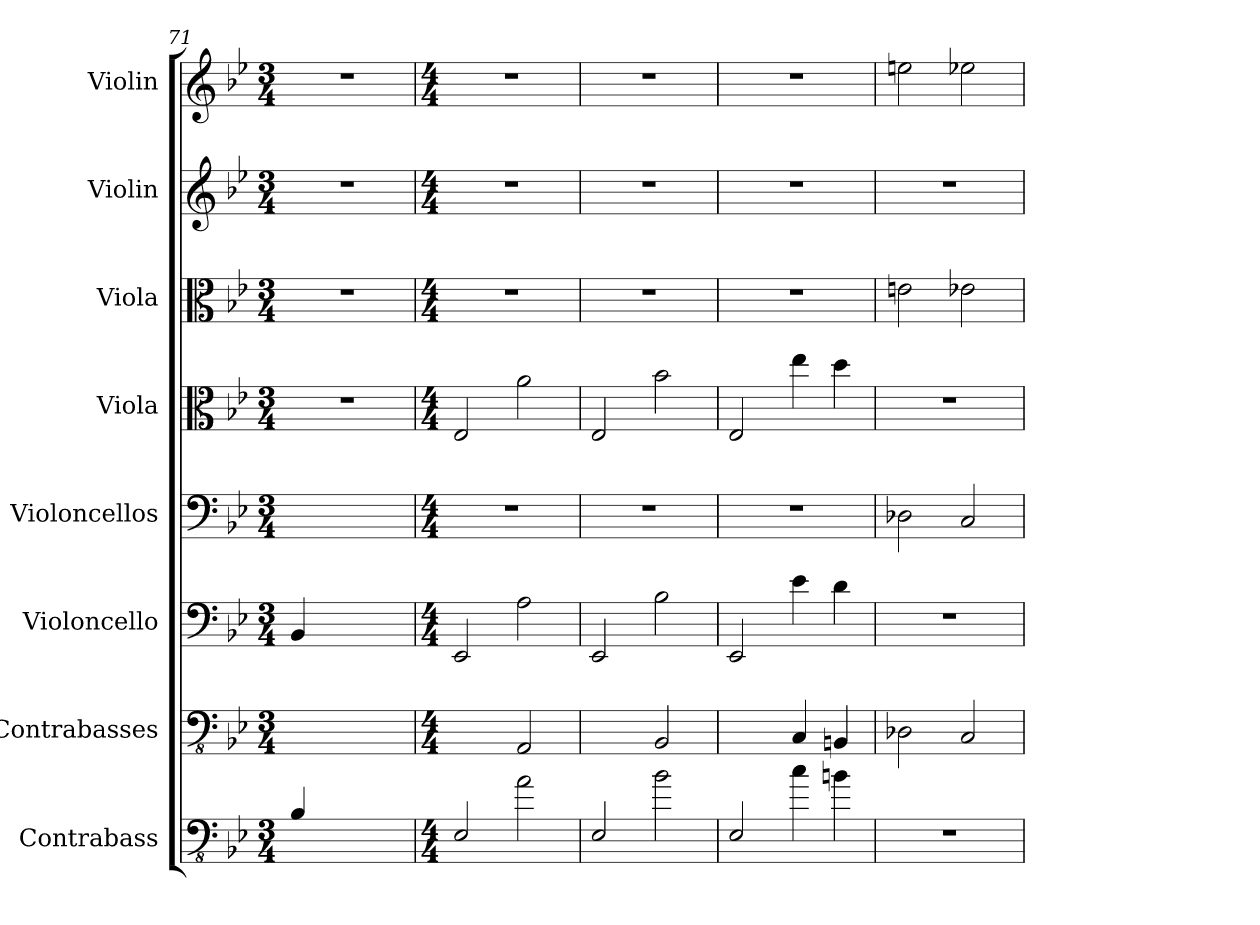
**kern	**kern	**kern	**kern	**kern	**kern	**kern	**kern
*part8	*part7	*part6	*part5	*part4	*part3	*part2	*part1
*staff8	*staff7	*staff6	*staff5	*staff4	*staff3	*staff2	*staff1
*I"Contrabass	*I"Contrabasses	*I"Violoncello	*I"Violoncellos	*I"Viola	*I"Viola	*I"Violin	*I"Violin
*I'Cb.	*I'Cbs.	*I'Vc.	*I'Vcs.	*I'Vla.	*I'Vla.	*I'Vln.	*I'Vln.
*clefFv4	*clefFv4	*clefF4	*clefF4	*clefC3	*clefC3	*clefG2	*clefG2
*ITrd7c12	*	*	*	*	*	*	*
*k[b-e-]	*k[b-e-]	*k[b-e-]	*k[b-e-]	*k[b-e-]	*k[b-e-]	*k[b-e-]	*k[b-e-]
*M3/4	*M3/4	*M3/4	*M3/4	*M3/4	*M3/4	*M3/4	*M3/4
=71	=71	=71	=71	=71	=71	=71	=71
4BBB-/	2.ryy	4BB-/	2.ryy	2.r	2.r	2.r	2.r
4ryy	.	4ryy	.	.	.	.	.
4ryy	.	4ryy	.	.	.	.	.
!!LO:PB:g=z
=72	=72	=72	=72	=72	=72	=72	=72
*M4/4	*M4/4	*M4/4	*M4/4	*M4/4	*M4/4	*M4/4	*M4/4
2EEE-/	2ryy	2EE-/	1r	2E-/	1r	1r	1r
2AA\	2AAA/	2A\	.	2a\	.	.	.
=73	=73	=73	=73	=73	=73	=73	=73
2EEE-/	2ryy	2EE-/	1r	2E-/	1r	1r	1r
2BB-\	2BBB-/	2B-\	.	2b-\	.	.	.
=74	=74	=74	=74	=74	=74	=74	=74
2EEE-/	2ryy	2EE-/	1r	2E-/	1r	1r	1r
4C\	4CC/	4e-\	.	4ee-\	.	.	.
4BBn\	4BBBn/	4d\	.	4dd\	.	.	.
=75	=75	=75	=75	=75	=75	=75	=75
1r	2DD-X\	1r	2D-X\	1r	2en\	1r	2een\
.	2CC/	.	2C/	.	2e-X\	.	2ee-X\
=	=	=	=	=	=	=	=
*-	*-	*-	*-	*-	*-	*-	*-
